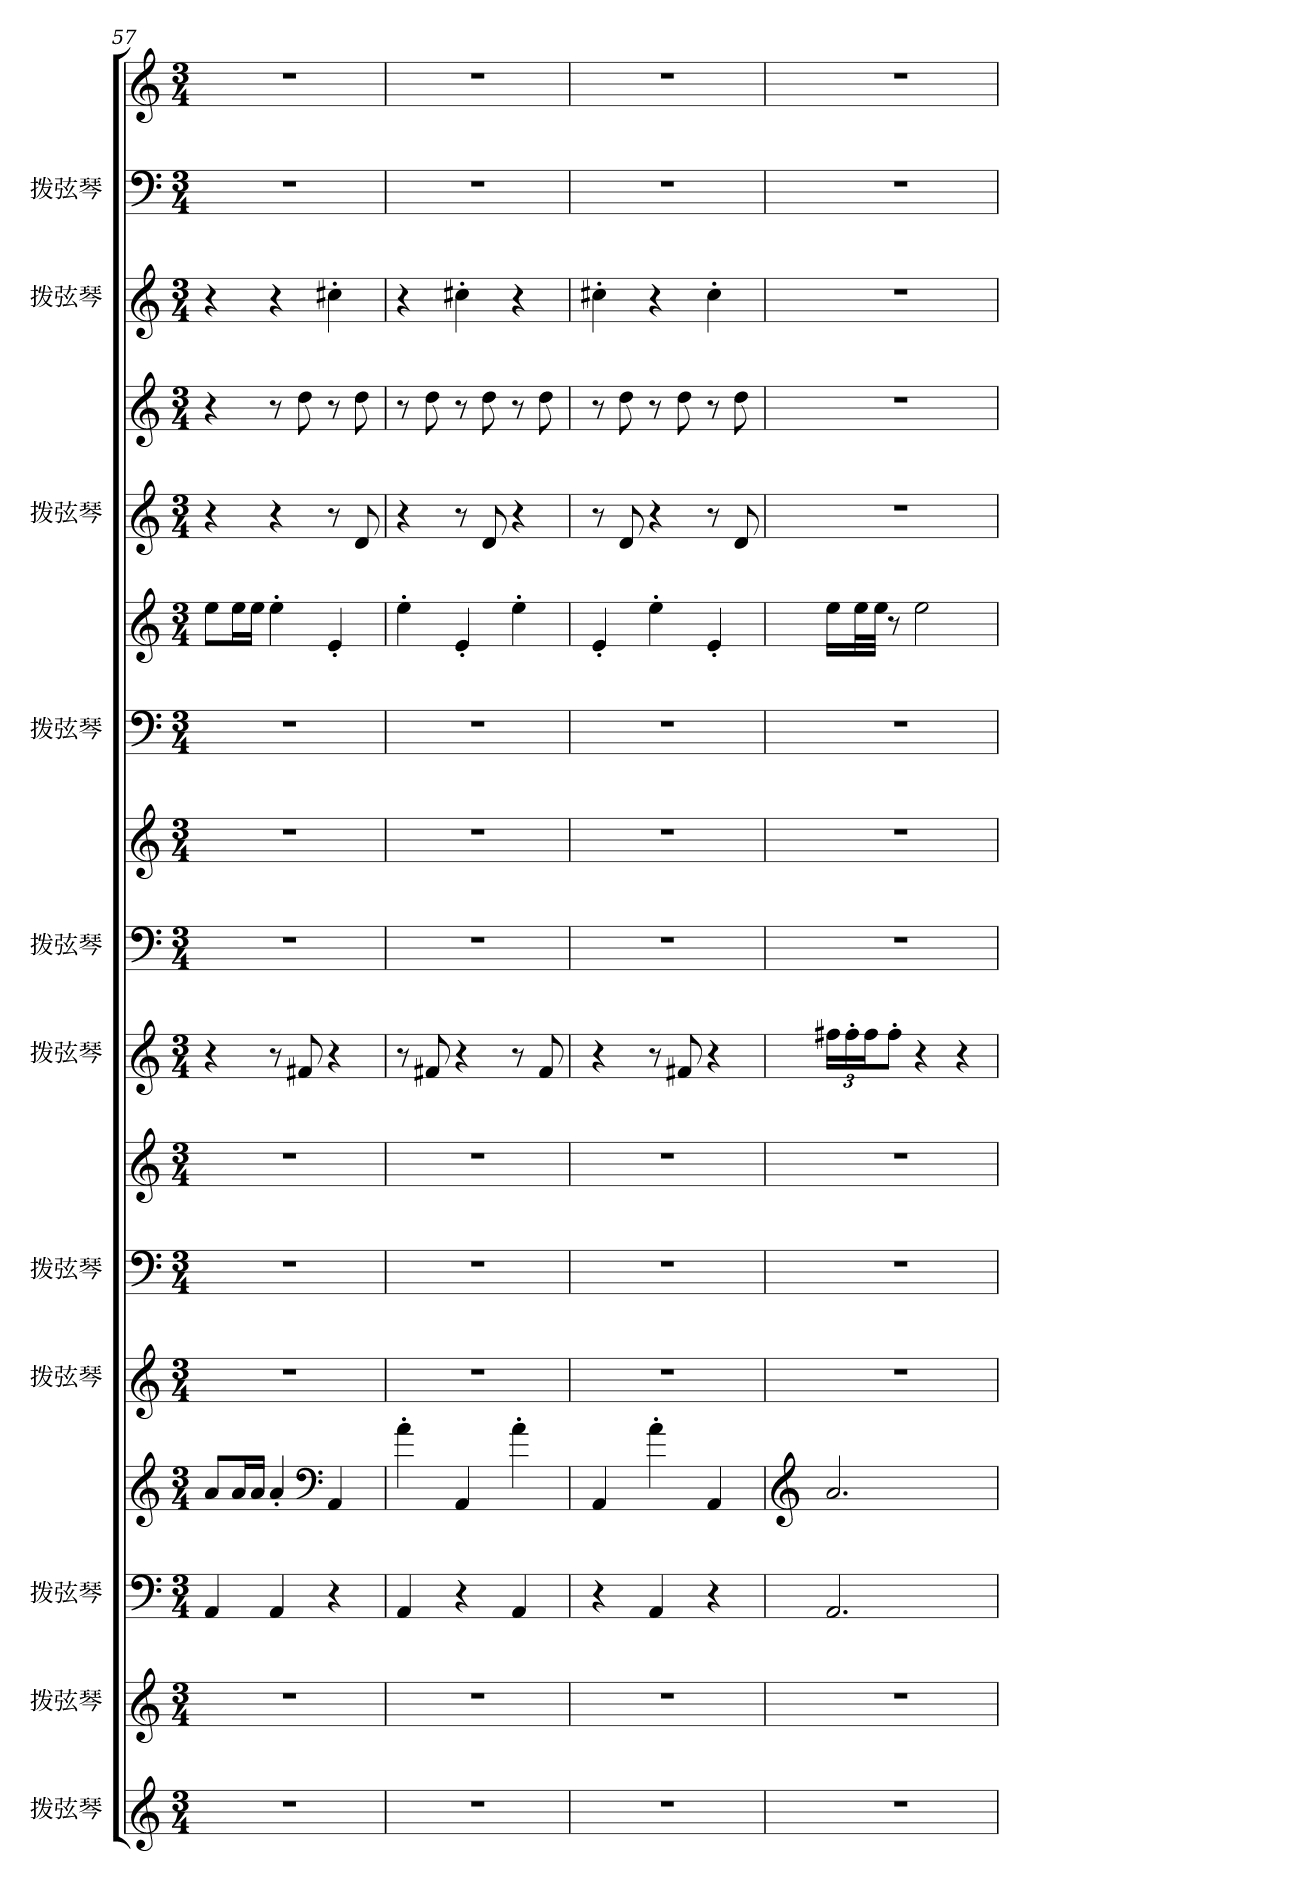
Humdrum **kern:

**kern	**kern	**kern	**kern	**kern	**kern	**kern	**kern	**kern	**kern	**kern	**kern	**kern	**kern	**kern	**kern	**kern
*part11	*part10	*part9	*part9	*part8	*part7	*part7	*part6	*part5	*part5	*part4	*part4	*part3	*part3	*part2	*part1	*part1
*staff17	*staff16	*staff15	*staff14	*staff13	*staff12	*staff11	*staff10	*staff9	*staff8	*staff7	*staff6	*staff5	*staff4	*staff3	*staff2	*staff1
*I"拨弦琴	*I"拨弦琴	*I"拨弦琴	*	*I"拨弦琴	*I"拨弦琴	*	*I"拨弦琴	*I"拨弦琴	*	*I"拨弦琴	*	*I"拨弦琴	*	*I"拨弦琴	*I"拨弦琴	*
*clefG2	*clefG2	*clefF4	*clefG2	*clefG2	*clefF4	*clefG2	*clefG2	*clefF4	*clefG2	*clefF4	*clefG2	*clefG2	*clefG2	*clefG2	*clefF4	*clefG2
*k[]	*k[]	*k[]	*k[]	*k[]	*k[]	*k[]	*k[]	*k[]	*k[]	*k[]	*k[]	*k[]	*k[]	*k[]	*k[]	*k[]
*M3/4	*M3/4	*M3/4	*M3/4	*M3/4	*M3/4	*M3/4	*M3/4	*M3/4	*M3/4	*M3/4	*M3/4	*M3/4	*M3/4	*M3/4	*M3/4	*M3/4
=57	=57	=57	=57	=57	=57	=57	=57	=57	=57	=57	=57	=57	=57	=57	=57	=57
2.r	2.r	4AA/	8a/L	2.r	2.r	2.r	4r	2.r	2.r	2.r	8ee\L	4r	4r	4r	2.r	2.r
.	.	.	16a/L	.	.	.	.	.	.	.	16ee\L	.	.	.	.	.
.	.	.	16a/JJ	.	.	.	.	.	.	.	16ee\JJ	.	.	.	.	.
.	.	4AA/	4a'/	.	.	.	8r	.	.	.	4ee'\	4r	8r	4r	.	.
.	.	.	.	.	.	.	8f#X/	.	.	.	.	.	8dd\	.	.	.
*	*	*	*clefF4	*	*	*	*	*	*	*	*	*	*	*	*	*
.	.	4r	4AA/	.	.	.	4r	.	.	.	4e'/	8r	8r	4cc#X'\	.	.
.	.	.	.	.	.	.	.	.	.	.	.	8d/	8dd\	.	.	.
=58	=58	=58	=58	=58	=58	=58	=58	=58	=58	=58	=58	=58	=58	=58	=58	=58
2.r	2.r	4AA/	4a'\	2.r	2.r	2.r	8r	2.r	2.r	2.r	4ee'\	4r	8r	4r	2.r	2.r
.	.	.	.	.	.	.	8f#X/	.	.	.	.	.	8dd\	.	.	.
.	.	4r	4AA/	.	.	.	4r	.	.	.	4e'/	8r	8r	4cc#X'\	.	.
.	.	.	.	.	.	.	.	.	.	.	.	8d/	8dd\	.	.	.
.	.	4AA/	4a'\	.	.	.	8r	.	.	.	4ee'\	4r	8r	4r	.	.
.	.	.	.	.	.	.	8f#/	.	.	.	.	.	8dd\	.	.	.
!!LO:PB:g=z
=59	=59	=59	=59	=59	=59	=59	=59	=59	=59	=59	=59	=59	=59	=59	=59	=59
2.r	2.r	4r	4AA/	2.r	2.r	2.r	4r	2.r	2.r	2.r	4e'/	8r	8r	4cc#X'\	2.r	2.r
.	.	.	.	.	.	.	.	.	.	.	.	8d/	8dd\	.	.	.
.	.	4AA/	4a'\	.	.	.	8r	.	.	.	4ee'\	4r	8r	4r	.	.
.	.	.	.	.	.	.	8f#X/	.	.	.	.	.	8dd\	.	.	.
.	.	4r	4AA/	.	.	.	4r	.	.	.	4e'/	8r	8r	4cc#'\	.	.
.	.	.	.	.	.	.	.	.	.	.	.	8d/	8dd\	.	.	.
=60	=60	=60	=60	=60	=60	=60	=60	=60	=60	=60	=60	=60	=60	=60	=60	=60
*	*	*	*clefG2	*	*	*	*	*	*	*	*	*	*	*	*	*
*	*	*	*	*	*	*	*Xbrackettup	*	*	*	*	*	*	*	*	*
2.r	2.r	2.AA/	2.a/	2.r	2.r	2.r	24ff#X\LL	2.r	2.r	2.r	16ee\LL	2.r	2.r	2.r	2.r	2.r
.	.	.	.	.	.	.	24ff#'\	.	.	.	.	.	.	.	.	.
.	.	.	.	.	.	.	.	.	.	.	32ee\L	.	.	.	.	.
.	.	.	.	.	.	.	24ff#\J	.	.	.	.	.	.	.	.	.
.	.	.	.	.	.	.	.	.	.	.	32ee\JJJ	.	.	.	.	.
.	.	.	.	.	.	.	8ff#'\J	.	.	.	8r	.	.	.	.	.
.	.	.	.	.	.	.	4r	.	.	.	2ee\	.	.	.	.	.
.	.	.	.	.	.	.	4r	.	.	.	.	.	.	.	.	.
=	=	=	=	=	=	=	=	=	=	=	=	=	=	=	=	=
*-	*-	*-	*-	*-	*-	*-	*-	*-	*-	*-	*-	*-	*-	*-	*-	*-
